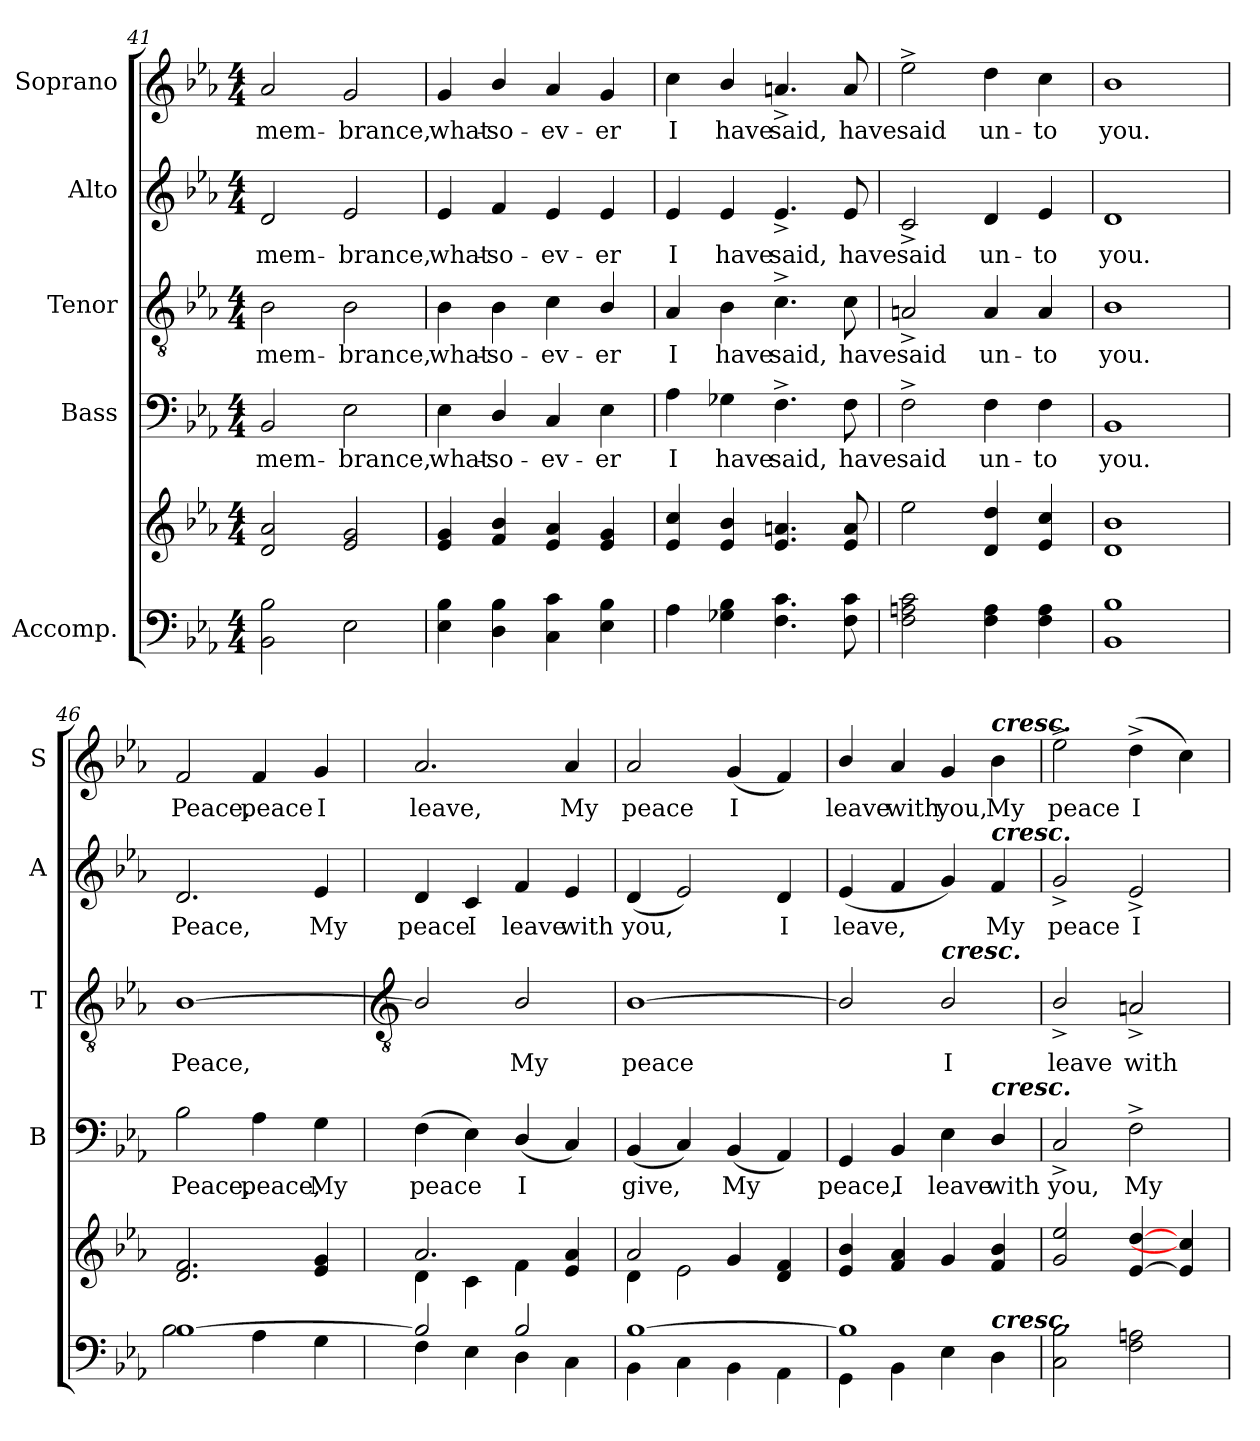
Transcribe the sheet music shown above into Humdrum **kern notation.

**kern	**kern	**kern	**text	**kern	**text	**kern	**text	**kern	**text
*part5	*part5	*part4	*part4	*part3	*part3	*part2	*part2	*part1	*part1
*staff6	*staff5	*staff4	*staff4	*staff3	*staff3	*staff2	*staff2	*staff1	*staff1
*I"Accomp.	*	*I"Bass	*	*I"Tenor	*	*I"Alto	*	*I"Soprano	*
*	*	*I'B	*	*I'T	*	*I'A	*	*I'S	*
!!LO:LB:g=z
*clefF4	*clefG2	*clefF4	*	*clefGv2	*	*clefG2	*	*clefG2	*
*k[b-e-a-]	*k[b-e-a-]	*k[b-e-a-]	*	*k[b-e-a-]	*	*k[b-e-a-]	*	*k[b-e-a-]	*
*E-:	*E-:	*E-:	*	*E-:	*	*E-:	*	*E-:	*
*M4/4	*M4/4	*M4/4	*	*M4/4	*	*M4/4	*	*M4/4	*
=41	=41	=41	=41	=41	=41	=41	=41	=41	=41
*^	*	*	*	*	*	*	*	*	*
!	!	!	!	!LO:LY:b	!	!LO:LY:b	!	!LO:LY:b	!	!LO:LY:b
1ryy	2BB-\ 2B-\	2d 2a-	2BB-	-mem-	2B-	-mem-	2d	-mem-	2a-	-mem-
!	!	!	!	!LO:LY:b	!	!LO:LY:b	!	!LO:LY:b	!	!LO:LY:b
.	2E-	2e- 2g	2E-	-brance,	2B-	-brance,	2e-	-brance,	2g	-brance,
=42	=42	=42	=42	=42	=42	=42	=42	=42	=42	=42
!	!	!	!	!LO:LY:b	!	!LO:LY:b	!	!LO:LY:b	!	!LO:LY:b
1ryy	4E- 4B-	4e- 4g	4E-	what-	4B-	what-	4e-	what-	4g	what-
!	!	!	!	!LO:LY:b	!	!LO:LY:b	!	!LO:LY:b	!	!LO:LY:b
.	4D 4B-	4f/ 4b-/	4D/	-so-	4B-	-so-	4f	-so-	4b-/	-so-
!	!	!	!	!LO:LY:b	!	!LO:LY:b	!	!LO:LY:b	!	!LO:LY:b
.	4C\ 4c\	4e- 4a-	4C	-ev-	4c	-ev-	4e-	-ev-	4a-	-ev-
!	!	!	!	!LO:LY:b	!	!LO:LY:b	!	!LO:LY:b	!	!LO:LY:b
.	4E- 4B-	4e- 4g	4E-	-er	4B-/	-er	4e-	-er	4g	-er
=43	=43	=43	=43	=43	=43	=43	=43	=43	=43	=43
!	!	!	!	!LO:LY:b	!	!LO:LY:b	!	!LO:LY:b	!	!LO:LY:b
1ryy	4A-	4e-/ 4cc/	4A-	I	4A-	I	4e-	I	4cc	I
!	!	!	!	!LO:LY:b	!	!LO:LY:b	!	!LO:LY:b	!	!LO:LY:b
.	4G-X 4B-	4e-/ 4b-/	4G-X	have	4B-	have	4e-	have	4b-/	have
!	!	!	!	!LO:LY:b	!	!LO:LY:b	!	!LO:LY:b	!	!LO:LY:b
.	4.F 4.c	4.e- 4.an	4.F^	said,	4.c^	said,	4.e-^	said,	4.an^	said,
!	!	!	!	!LO:LY:b	!	!LO:LY:b	!	!LO:LY:b	!	!LO:LY:b
.	8F 8c	8e- 8a	8F	have	8c	have	8e-	have	8a	have
=44	=44	=44	=44	=44	=44	=44	=44	=44	=44	=44
!	!	!	!	!LO:LY:b	!	!LO:LY:b	!	!LO:LY:b	!	!LO:LY:b
1ryy	2F 2An 2c	2ee-	2F^	said	2An^	said	2c^	said	2ee-^	said
!	!	!	!	!LO:LY:b	!	!LO:LY:b	!	!LO:LY:b	!	!LO:LY:b
.	4F 4A	4d 4dd	4F	un-	4A	un-	4d	un-	4dd	un-
!	!	!	!	!LO:LY:b	!	!LO:LY:b	!	!LO:LY:b	!	!LO:LY:b
.	4F 4A	4e-/ 4cc/	4F	-to	4A	-to	4e-	-to	4cc	-to
=45	=45	=45	=45	=45	=45	=45	=45	=45	=45	=45
!	!	!	!	!LO:LY:b	!	!LO:LY:b	!	!LO:LY:b	!	!LO:LY:b
1ryy	1BB- 1B-	1d 1b-	1BB-	you.	1B-	you.	1d	you.	1b-	you.
=46	=46	=46	=46	=46	=46	=46	=46	=46	=46	=46
!	!	!	!	!LO:LY:b	!	!LO:LY:b	!	!LO:LY:b	!	!LO:LY:b
[1B-	2B-	2.d 2.f	2B-	Peace,	[1B-	Peace,	2.d	Peace,	2f	Peace,
!	!	!	!	!LO:LY:b	!	!	!	!	!	!LO:LY:b
.	4A-	.	4A-	peace,	.	.	.	.	4f	peace
!	!	!	!	!LO:LY:b	!	!	!	!LO:LY:b	!	!LO:LY:b
.	4G	4e- 4g	4G	My	.	.	4e-	My	4g	I
!!LO:LB:g=z
=47	=47	=47	=47	=47	=47	=47	=47	=47	=47	=47
*	*	*	*	*	*clefGv2	*	*	*	*	*
*	*	*^	*	*	*	*	*	*	*	*
!	!	!	!	!	!LO:LY:b	!	!	!	!LO:LY:b	!	!LO:LY:b
2B-/]	4F	2.a-	4d\	(>4F	peace	2B-/]	.	4d	peace	2.a-	leave,
!	!	!	!	!	!	!	!	!	!LO:LY:b	!	!
.	4E-	.	4c\	4E-)	.	.	.	4c	I	.	.
!	!	!	!	!	!LO:LY:b	!	!LO:LY:b	!	!LO:LY:b	!	!
2B-/	4D	.	4f\	(<4D/	I	2B-/	My	4f	leave	.	.
!	!	!	!	!	!	!	!	!	!LO:LY:b	!	!LO:LY:b
.	4C\	4e- 4a-	4ryy	4C)	.	.	.	4e-	with	4a-	My
=48	=48	=48	=48	=48	=48	=48	=48	=48	=48	=48	=48
!	!	!	!	!	!LO:LY:b	!	!LO:LY:b	!	!LO:LY:b	!	!LO:LY:b
[1B-	4BB-\	2a-	4d\	(<4BB-	give,	[1B-	peace	(<4d	you,	2a-	peace
.	4C\	.	2e-\	4C)	.	.	.	2e-)	.	.	.
!	!	!	!	!	!LO:LY:b	!	!	!	!	!	!LO:LY:b
.	4BB-\	4g	.	(<4BB-	My	.	.	.	.	(<4g	I
!	!	!	!	!	!	!	!	!	!LO:LY:b	!	!
.	4AA-\	4d 4f	4ryy	4AA-)	.	.	.	4d	I	4f)	.
=49	=49	=49	=49	=49	=49	=49	=49	=49	=49	=49	=49
!	!	!	!	!	!LO:LY:b	!	!	!	!LO:LY:b	!	!LO:LY:b
1B-/]	4GG\	4e-/ 4b-/	1ryy	4GG	peace,	2B-/]	.	(<4e-	leave,	4b-/	leave
!	!	!	!	!	!LO:LY:b	!	!	!	!	!	!LO:LY:b
.	4BB-\	4f 4a-	.	4BB-	I	.	.	4f	.	4a-	with
!	!	!	!	!	!	!LO:TX:a:Bi:t=cresc.	!	!	!	!	!
!	!	!	!	!	!LO:LY:b	!	!LO:LY:b	!	!	!	!LO:LY:b
.	4E-	4g	.	4E-	leave	2B-/	I	4g)	.	4g	you,
!	!	!	!	!	!	!	!	!	!	!LO:TX:a:Bi:t=cresc.	!
!	!	!	!	!	!	!	!	!LO:TX:a:Bi:t=cresc.	!	!	!
!	!	!	!	!LO:TX:a:Bi:t=cresc.	!	!	!	!	!	!	!
!	!LO:TX:a:Bi:t=cresc.	!	!	!	!	!	!	!	!	!	!
!	!	!	!	!	!LO:LY:b	!	!	!	!LO:LY:b	!	!LO:LY:b
.	4D	4f/ 4b-/	.	4D/	with	.	.	4f	My	4b-	My
=50	=50	=50	=50	=50	=50	=50	=50	=50	=50	=50	=50
!	!	!	!	!	!LO:LY:b	!	!LO:LY:b	!	!LO:LY:b	!	!LO:LY:b
1ryy	2C\ 2B-\	2g 2ee-	1ryy	2C^	you,	2B-^/	leave	2g^	peace	2ee-^	peace
!	!	!	!	!	!LO:LY:b	!	!LO:LY:b	!	!LO:LY:b	!	!LO:LY:b
.	2F 2An	[4e-/ [4dd/	.	2F^	My	2An^	with	2e-^	I	(>4dd^	I
.	.	4e-/] 4cc/]	.	.	.	.	.	.	.	4cc)	.
*v	*v	*	*	*	*	*	*	*	*	*	*
*	*v	*v	*	*	*	*	*	*	*	*
=	=	=	=	=	=	=	=	=	=
*-	*-	*-	*-	*-	*-	*-	*-	*-	*-
